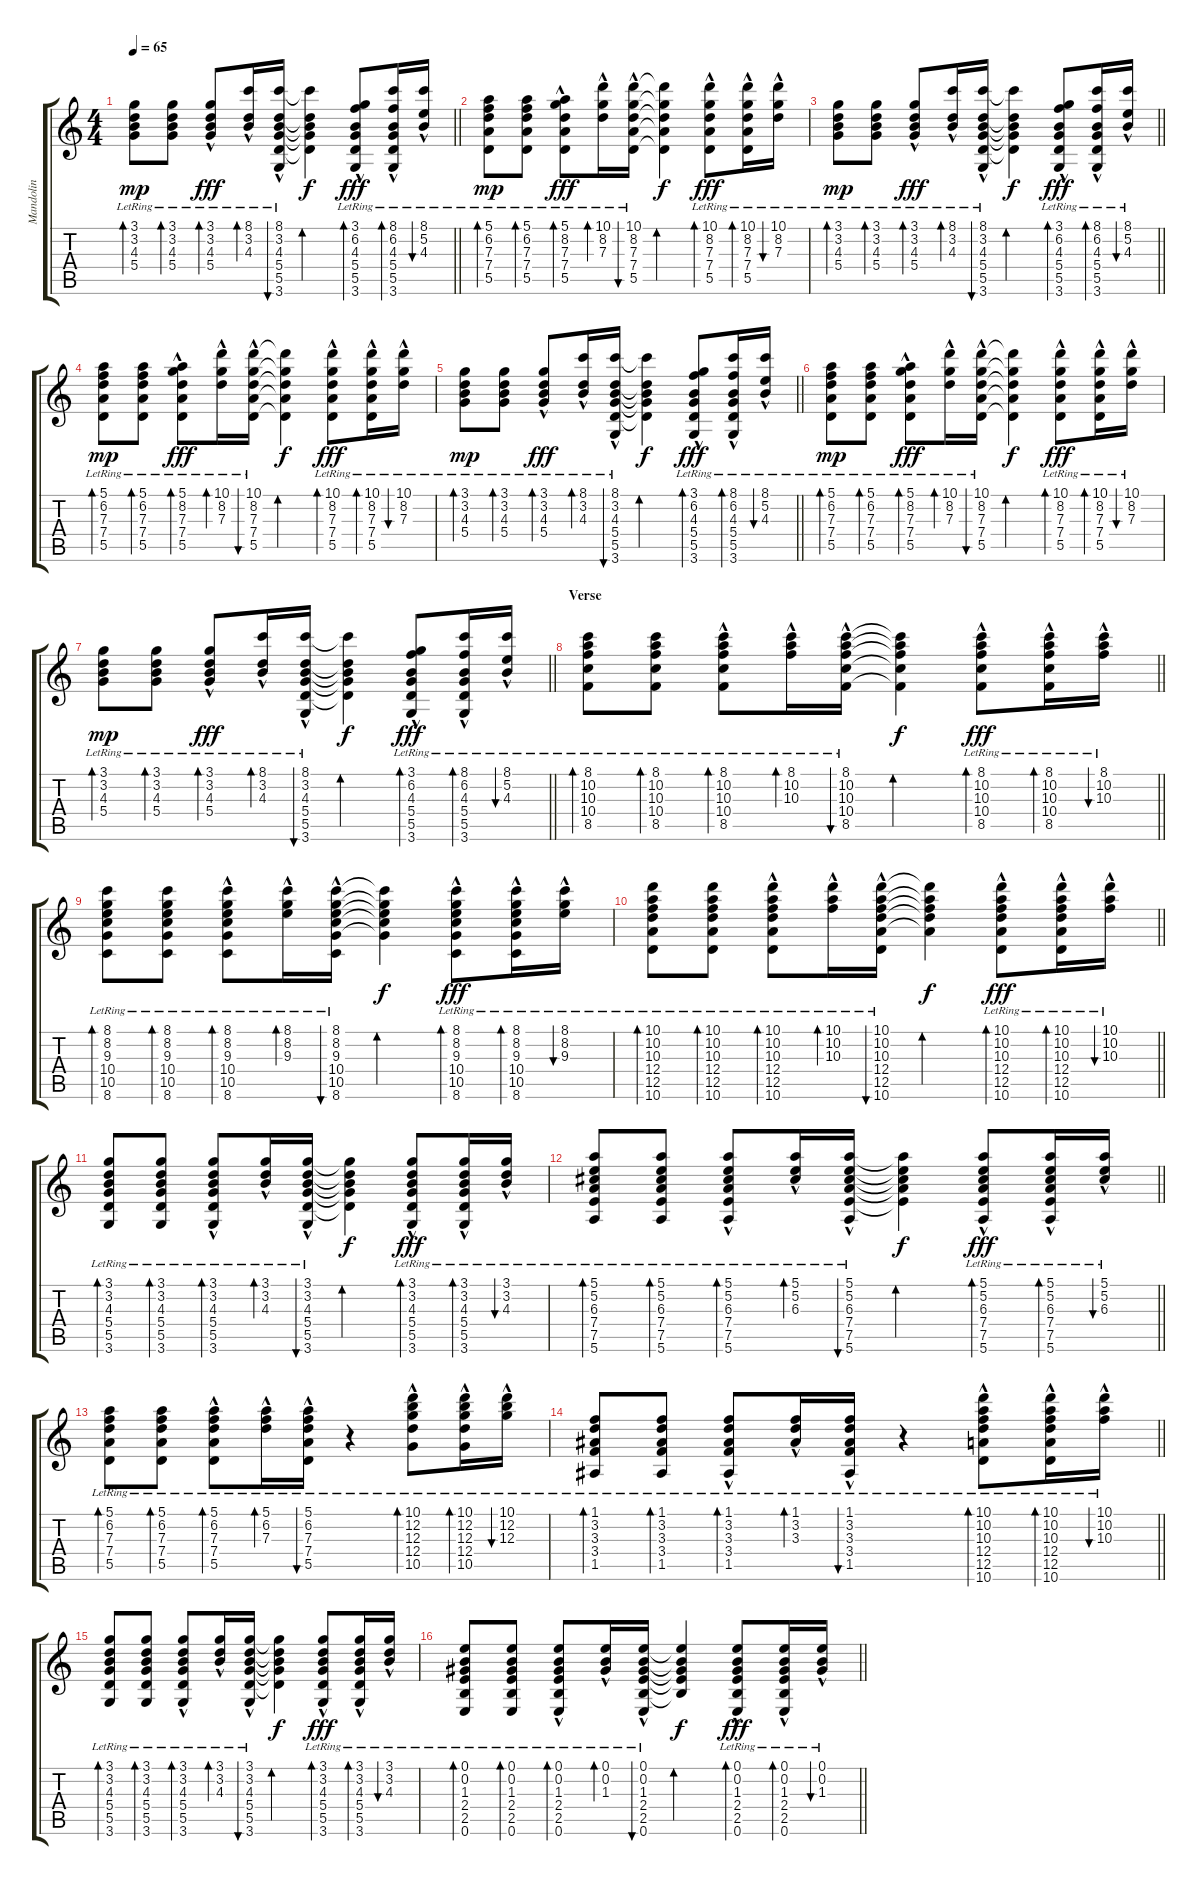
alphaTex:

\track ("Mandolin" "Mandolin") {instrument banjo}
\staff {score tabs}
\tuning (E4 B3 G3 D3 A2 E2) {hide}
\displaytranspose 12
\ts (4 4)
\tempo 65
\clef g2
\barLineRight lightlight
\ks c
(3.1{lr} 3.2{lr} 4.3{lr} 5.4{lr}).8{bd 30 dy mp} (3.1{lr} 3.2{lr} 4.3{lr} 5.4{lr}).8{bd 30} (3.1{hac lr} 3.2{hac lr} 4.3{hac lr} 5.4{hac lr}).8{bd 30 dy fff} (8.1{hac lr} 3.2{hac lr} 4.3{hac lr}).16{bd 30} (8.1{hac lr} 3.2{hac lr} 4.3{hac lr} 5.4{hac lr} 5.5{hac lr} 3.6{hac lr}).16{bu 30} (8.1{t} 3.2{t} 4.3{t} 5.4{t} 5.5{t}).4{bd 30 dy f} (3.1{hac lr} 6.2{hac lr} 4.3{hac lr} 5.4{hac lr} 5.5{hac lr} 3.6{hac lr}).8{bd 30 dy fff} (8.1{hac lr} 6.2{hac lr} 4.3{hac lr} 5.4{hac lr} 5.5{hac lr} 3.6{hac lr}).16{bd 30} (8.1{hac lr} 5.2{hac lr} 4.3{hac lr}).16{bu 30} |
(5.1{lr} 6.2{lr} 7.3{lr} 7.4{lr} 5.5{lr}).8{bd 30 dy mp} (5.1{lr} 6.2{lr} 7.3{lr} 7.4{lr} 5.5{lr}).8{bd 30} (5.1{hac lr} 8.2{hac lr} 7.3{hac lr} 7.4{hac lr} 5.5{hac lr}).8{bd 30 dy fff} (10.1{hac lr} 8.2{hac lr} 7.3{hac lr}).16{bd 30} (10.1{hac lr} 8.2{hac lr} 7.3{hac lr} 7.4{hac lr} 5.5{hac lr}).16{bu 30} (10.1{t} 8.2{t} 7.3{t} 7.4{t} 5.5{t}).4{bd 30 dy f} (10.1{hac lr} 8.2{hac lr} 7.3{hac lr} 7.4{hac lr} 5.5{hac lr}).8{bd 30 dy fff} (10.1{hac lr} 8.2{hac lr} 7.3{hac lr} 7.4{hac lr} 5.5{hac lr}).16{bd 30} (10.1{hac lr} 8.2{hac lr} 7.3{hac lr}).16{bu 30} |
\barLineRight lightlight
(3.1{lr} 3.2{lr} 4.3{lr} 5.4{lr}).8{bd 30 dy mp} (3.1{lr} 3.2{lr} 4.3{lr} 5.4{lr}).8{bd 30} (3.1{hac lr} 3.2{hac lr} 4.3{hac lr} 5.4{hac lr}).8{bd 30 dy fff} (8.1{hac lr} 3.2{hac lr} 4.3{hac lr}).16{bd 30} (8.1{hac lr} 3.2{hac lr} 4.3{hac lr} 5.4{hac lr} 5.5{hac lr} 3.6{hac lr}).16{bu 30} (8.1{t} 3.2{t} 4.3{t} 5.4{t} 5.5{t}).4{bd 30 dy f} (3.1{hac lr} 6.2{hac lr} 4.3{hac lr} 5.4{hac lr} 5.5{hac lr} 3.6{hac lr}).8{bd 30 dy fff} (8.1{hac lr} 6.2{hac lr} 4.3{hac lr} 5.4{hac lr} 5.5{hac lr} 3.6{hac lr}).16{bd 30} (8.1{hac lr} 5.2{hac lr} 4.3{hac lr}).16{bu 30} |
(5.1{lr} 6.2{lr} 7.3{lr} 7.4{lr} 5.5{lr}).8{bd 30 dy mp} (5.1{lr} 6.2{lr} 7.3{lr} 7.4{lr} 5.5{lr}).8{bd 30} (5.1{hac lr} 8.2{hac lr} 7.3{hac lr} 7.4{hac lr} 5.5{hac lr}).8{bd 30 dy fff} (10.1{hac lr} 8.2{hac lr} 7.3{hac lr}).16{bd 30} (10.1{hac lr} 8.2{hac lr} 7.3{hac lr} 7.4{hac lr} 5.5{hac lr}).16{bu 30} (10.1{t} 8.2{t} 7.3{t} 7.4{t} 5.5{t}).4{bd 30 dy f} (10.1{hac lr} 8.2{hac lr} 7.3{hac lr} 7.4{hac lr} 5.5{hac lr}).8{bd 30 dy fff} (10.1{hac lr} 8.2{hac lr} 7.3{hac lr} 7.4{hac lr} 5.5{hac lr}).16{bd 30} (10.1{hac lr} 8.2{hac lr} 7.3{hac lr}).16{bu 30} |
\barLineRight lightlight
(3.1{lr} 3.2{lr} 4.3{lr} 5.4{lr}).8{bd 30 dy mp} (3.1{lr} 3.2{lr} 4.3{lr} 5.4{lr}).8{bd 30} (3.1{hac lr} 3.2{hac lr} 4.3{hac lr} 5.4{hac lr}).8{bd 30 dy fff} (8.1{hac lr} 3.2{hac lr} 4.3{hac lr}).16{bd 30} (8.1{hac lr} 3.2{hac lr} 4.3{hac lr} 5.4{hac lr} 5.5{hac lr} 3.6{hac lr}).16{bu 30} (8.1{t} 3.2{t} 4.3{t} 5.4{t} 5.5{t}).4{bd 30 dy f} (3.1{hac lr} 6.2{hac lr} 4.3{hac lr} 5.4{hac lr} 5.5{hac lr} 3.6{hac lr}).8{bd 30 dy fff} (8.1{hac lr} 6.2{hac lr} 4.3{hac lr} 5.4{hac lr} 5.5{hac lr} 3.6{hac lr}).16{bd 30} (8.1{hac lr} 5.2{hac lr} 4.3{hac lr}).16{bu 30} |
(5.1{lr} 6.2{lr} 7.3{lr} 7.4{lr} 5.5{lr}).8{bd 30 dy mp} (5.1{lr} 6.2{lr} 7.3{lr} 7.4{lr} 5.5{lr}).8{bd 30} (5.1{hac lr} 8.2{hac lr} 7.3{hac lr} 7.4{hac lr} 5.5{hac lr}).8{bd 30 dy fff} (10.1{hac lr} 8.2{hac lr} 7.3{hac lr}).16{bd 30} (10.1{hac lr} 8.2{hac lr} 7.3{hac lr} 7.4{hac lr} 5.5{hac lr}).16{bu 30} (10.1{t} 8.2{t} 7.3{t} 7.4{t} 5.5{t}).4{bd 30 dy f} (10.1{hac lr} 8.2{hac lr} 7.3{hac lr} 7.4{hac lr} 5.5{hac lr}).8{bd 30 dy fff} (10.1{hac lr} 8.2{hac lr} 7.3{hac lr} 7.4{hac lr} 5.5{hac lr}).16{bd 30} (10.1{hac lr} 8.2{hac lr} 7.3{hac lr}).16{bu 30} |
\barLineRight lightlight
(3.1{lr} 3.2{lr} 4.3{lr} 5.4{lr}).8{bd 30 dy mp} (3.1{lr} 3.2{lr} 4.3{lr} 5.4{lr}).8{bd 30} (3.1{hac lr} 3.2{hac lr} 4.3{hac lr} 5.4{hac lr}).8{bd 30 dy fff} (8.1{hac lr} 3.2{hac lr} 4.3{hac lr}).16{bd 30} (8.1{hac lr} 3.2{hac lr} 4.3{hac lr} 5.4{hac lr} 5.5{hac lr} 3.6{hac lr}).16{bu 30} (8.1{t} 3.2{t} 4.3{t} 5.4{t} 5.5{t}).4{bd 30 dy f} (3.1{hac lr} 6.2{hac lr} 4.3{hac lr} 5.4{hac lr} 5.5{hac lr} 3.6{hac lr}).8{bd 30 dy fff} (8.1{hac lr} 6.2{hac lr} 4.3{hac lr} 5.4{hac lr} 5.5{hac lr} 3.6{hac lr}).16{bd 30} (8.1{hac lr} 5.2{hac lr} 4.3{hac lr}).16{bu 30} |
\section ("" "Verse")
\barLineRight lightlight
(8.1{lr} 10.2{lr} 10.3{lr} 10.4{lr} 8.5{lr}).8{bd 30} (8.1{lr} 10.2{lr} 10.3{lr} 10.4{lr} 8.5).8{bd 30} (8.1{hac lr} 10.2{hac lr} 10.3{hac lr} 10.4{hac lr} 8.5).8{bd 30} (8.1{hac lr} 10.2{hac lr} 10.3{hac lr}).16{bd 30} (8.1{hac lr} 10.2{hac lr} 10.3{hac lr} 10.4{hac lr} 8.5{hac lr}).16{bu 30} (8.1{t} 10.2{t} 10.3{t} 10.4{t} 8.5{t}).4{bd 30 dy f} (8.1{hac lr} 10.2{hac lr} 10.3{hac lr} 10.4{hac lr} 8.5{hac lr}).8{bd 30 dy fff} (8.1{hac lr} 10.2{hac lr} 10.3{hac lr} 10.4{hac lr} 8.5{hac lr}).16{bd 30} (8.1{hac lr} 10.2{hac lr} 10.3{hac lr}).16{bu 30} |
(8.1{lr} 8.2{lr} 9.3{lr} 10.4{lr} 10.5{lr} 8.6).8{bd 30} (8.1{lr} 8.2{lr} 9.3{lr} 10.4{lr} 10.5 8.6).8{bd 30} (8.1{hac lr} 8.2{hac lr} 9.3{hac lr} 10.4{hac lr} 10.5 8.6).8{bd 30} (8.1{hac lr} 8.2{hac lr} 9.3{hac lr}).16{bd 30} (8.1{hac lr} 8.2{hac lr} 9.3{hac lr} 10.4{hac lr} 10.5{hac lr} 8.6).16{bu 30} (8.1{t} 8.2{t} 9.3{t} 10.4{t} 10.5{t}).4{bd 30 dy f} (8.1{hac lr} 8.2{hac lr} 9.3{hac lr} 10.4{hac lr} 10.5{hac lr} 8.6).8{bd 30 dy fff} (8.1{hac lr} 8.2{hac lr} 9.3{hac lr} 10.4{hac lr} 10.5{hac lr} 8.6).16{bd 30} (8.1{hac lr} 8.2{hac lr} 9.3{hac lr}).16{bu 30} |
\barLineRight lightlight
(10.1{lr} 10.2{lr} 10.3{lr} 12.4{lr} 12.5{lr} 10.6).8{bd 30} (10.1{lr} 10.2{lr} 10.3{lr} 12.4{lr} 12.5 10.6).8{bd 30} (10.1{hac lr} 10.2{hac lr} 10.3{hac lr} 12.4{hac lr} 12.5 10.6).8{bd 30} (10.1{hac lr} 10.2{hac lr} 10.3{hac lr}).16{bd 30} (10.1{hac lr} 10.2{hac lr} 10.3{hac lr} 12.4{hac lr} 12.5{hac lr} 10.6).16{bu 30} (10.1{t} 10.2{t} 10.3{t} 12.4{t} 12.5{t}).4{bd 30 dy f} (10.1{hac lr} 10.2{hac lr} 10.3{hac lr} 12.4{hac lr} 12.5{hac lr} 10.6).8{bd 30 dy fff} (10.1{hac lr} 10.2{hac lr} 10.3{hac lr} 12.4{hac lr} 12.5{hac lr} 10.6).16{bd 30} (10.1{hac lr} 10.2{hac lr} 10.3{hac lr}).16{bu 30} |
(3.1{lr} 3.2{lr} 4.3{lr} 5.4{lr} 5.5{lr} 3.6).8{bd 30} (3.1{lr} 3.2{lr} 4.3{lr} 5.4{lr} 5.5 3.6).8{bd 30} (3.1{hac lr} 3.2{hac lr} 4.3{hac lr} 5.4{hac lr} 5.5 3.6).8{bd 30} (3.1{hac lr} 3.2{hac lr} 4.3{hac lr}).16{bd 30} (3.1{hac lr} 3.2{hac lr} 4.3{hac lr} 5.4{hac lr} 5.5{hac lr} 3.6).16{bu 30} (3.1{t} 3.2{t} 4.3{t} 5.4{t} 5.5{t}).4{bd 30 dy f} (3.1{hac lr} 3.2{hac lr} 4.3{hac lr} 5.4{hac lr} 5.5{hac lr} 3.6).8{bd 30 dy fff} (3.1{hac lr} 3.2{hac lr} 4.3{hac lr} 5.4{hac lr} 5.5{hac lr} 3.6).16{bd 30} (3.1{hac lr} 3.2{hac lr} 4.3{hac lr}).16{bu 30} |
\barLineRight lightlight
(5.1{lr} 5.2{lr} 6.3{lr} 7.4{lr} 7.5{lr} 5.6).8{bd 30} (5.1{lr} 5.2{lr} 6.3{lr} 7.4{lr} 7.5 5.6).8{bd 30} (5.1{hac lr} 5.2{hac lr} 6.3{hac lr} 7.4{hac lr} 7.5 5.6).8{bd 30} (5.1{hac lr} 5.2{hac lr} 6.3{hac lr}).16{bd 30} (5.1{hac lr} 5.2{hac lr} 6.3{hac lr} 7.4{hac lr} 7.5{hac lr} 5.6).16{bu 30} (5.1{t} 5.2{t} 6.3{t} 7.4{t} 7.5{t}).4{bd 30 dy f} (5.1{hac lr} 5.2{hac lr} 6.3{hac lr} 7.4{hac lr} 7.5{hac lr} 5.6).8{bd 30 dy fff} (5.1{hac lr} 5.2{hac lr} 6.3{hac lr} 7.4{hac lr} 7.5{hac lr} 5.6).16{bd 30} (5.1{hac lr} 5.2{hac lr} 6.3{hac lr}).16{bu 30} |
(5.1{lr} 6.2{lr} 7.3{lr} 7.4{lr} 5.5{lr}).8{bd 30} (5.1{lr} 6.2{lr} 7.3{lr} 7.4{lr} 5.5).8{bd 30} (5.1{hac lr} 6.2{hac lr} 7.3{hac lr} 7.4{hac lr} 5.5).8{bd 30} (5.1{hac lr} 6.2{hac lr} 7.3{hac lr}).16{bd 30} (5.1{hac lr} 6.2{hac lr} 7.3{hac lr} 7.4{hac lr} 5.5{hac lr}).16{bu 30} r.4 (10.1{hac lr} 12.2{hac lr} 12.3{hac lr} 12.4{hac lr} 10.5{hac lr}).8{bd 30} (10.1{hac lr} 12.2{hac lr} 12.3{hac lr} 12.4{hac lr} 10.5{hac lr}).16{bd 30} (10.1{hac lr} 12.2{hac lr} 12.3{hac lr}).16{bu 30} |
\barLineRight lightlight
(1.1{lr} 3.2{lr} 3.3{lr} 3.4{lr} 1.5{lr}).8{bd 30} (1.1{lr} 3.2{lr} 3.3{lr} 3.4{lr} 1.5).8{bd 30} (1.1{hac lr} 3.2{hac lr} 3.3{hac lr} 3.4{hac lr} 1.5).8{bd 30} (1.1{hac lr} 3.2{hac lr} 3.3{hac lr}).16{bd 30} (1.1{hac lr} 3.2{hac lr} 3.3{hac lr} 3.4{hac lr} 1.5{hac lr}).16{bu 30} r.4 (10.1{hac lr} 10.2{hac lr} 10.3{hac lr} 12.4{hac lr} 12.5{hac lr} 10.6).8{bd 30} (10.1{hac lr} 10.2{hac lr} 10.3{hac lr} 12.4{hac lr} 12.5{hac lr} 10.6).16{bd 30} (10.1{hac lr} 10.2{hac lr} 10.3{hac lr}).16{bu 30} |
(3.1{lr} 3.2{lr} 4.3{lr} 5.4{lr} 5.5{lr} 3.6).8{bd 30} (3.1{lr} 3.2{lr} 4.3{lr} 5.4{lr} 5.5 3.6).8{bd 30} (3.1{hac lr} 3.2{hac lr} 4.3{hac lr} 5.4{hac lr} 5.5 3.6).8{bd 30} (3.1{hac lr} 3.2{hac lr} 4.3{hac lr}).16{bd 30} (3.1{hac lr} 3.2{hac lr} 4.3{hac lr} 5.4{hac lr} 5.5{hac lr} 3.6).16{bu 30} (3.1{t} 3.2{t} 4.3{t} 5.4{t} 5.5{t}).4{bd 30 dy f} (3.1{hac lr} 3.2{hac lr} 4.3{hac lr} 5.4{hac lr} 5.5{hac lr} 3.6).8{bd 30 dy fff} (3.1{hac lr} 3.2{hac lr} 4.3{hac lr} 5.4{hac lr} 5.5{hac lr} 3.6).16{bd 30} (3.1{hac lr} 3.2{hac lr} 4.3{hac lr}).16{bu 30} |
\barLineRight lightlight
(0.1{lr} 0.2{lr} 1.3{lr} 2.4{lr} 2.5{lr} 0.6).8{bd 30} (0.1{lr} 0.2{lr} 1.3{lr} 2.4{lr} 2.5 0.6).8{bd 30} (0.1{hac lr} 0.2{hac lr} 1.3{hac lr} 2.4{hac lr} 2.5 0.6).8{bd 30} (0.1{hac lr} 0.2{hac lr} 1.3{hac lr}).16{bd 30} (0.1{hac lr} 0.2{hac lr} 1.3{hac lr} 2.4{hac lr} 2.5{hac lr} 0.6).16{bu 30} (0.1{t} 0.2{t} 1.3{t} 2.4{t} 2.5{t}).4{bd 30 dy f} (0.1{hac lr} 0.2{hac lr} 1.3{hac lr} 2.4{hac lr} 2.5{hac lr} 0.6).8{bd 30 dy fff} (0.1{hac lr} 0.2{hac lr} 1.3{hac lr} 2.4{hac lr} 2.5{hac lr} 0.6).16{bd 30} (0.1{hac lr} 0.2{hac lr} 1.3{hac lr}).16{bu 30}
